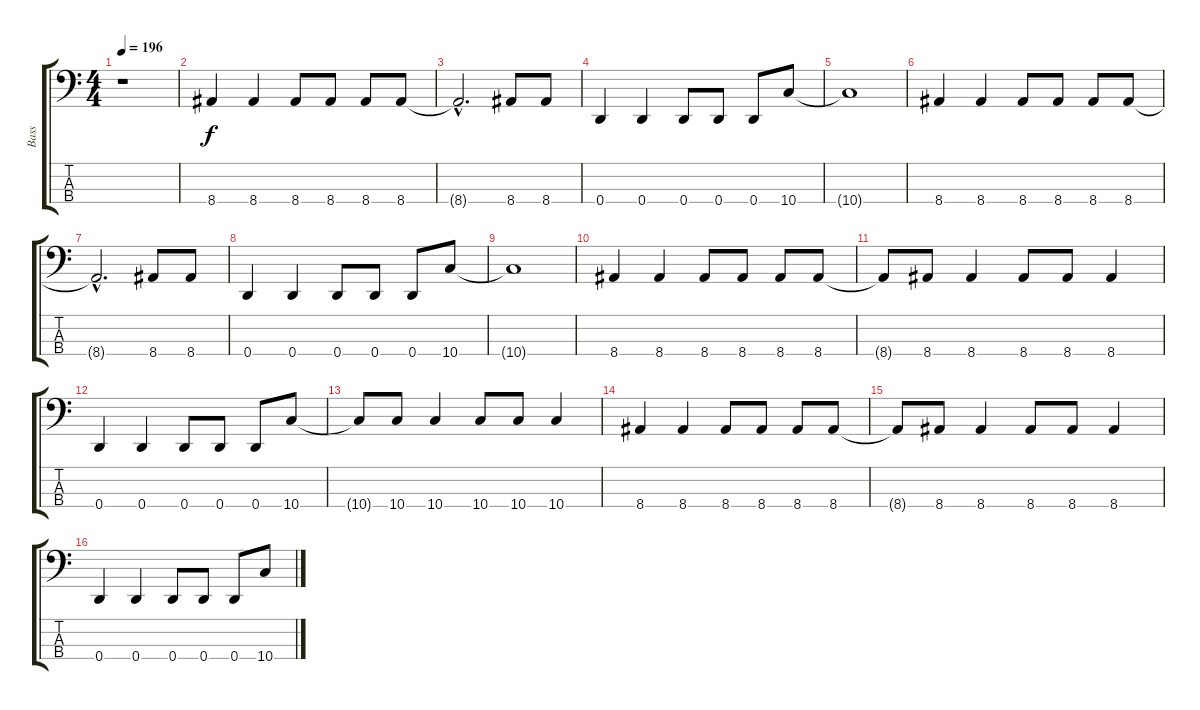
\track ("Bass" "Bass") {instrument electricbassfinger}
\staff {score tabs}
\tuning (G2 D2 A1 D1) {hide}
\ts (4 4)
\tempo 196
\clef f4
\ks c
r.1{dy f} |
8.4.4 8.4.4 8.4.8 8.4.8 8.4.8 8.4.8 |
8.4{hac t}.2{d} 8.4.8 8.4.8 |
0.4.4 0.4.4 0.4.8 0.4.8 0.4.8 10.4.8 |
10.4{t}.1 |
8.4.4 8.4.4 8.4.8 8.4.8 8.4.8 8.4.8 |
8.4{hac t}.2{d} 8.4.8 8.4.8 |
0.4.4 0.4.4 0.4.8 0.4.8 0.4.8 10.4.8 |
10.4{t}.1 |
8.4.4 8.4.4 8.4.8 8.4.8 8.4.8 8.4.8 |
8.4{t}.8 8.4.8 8.4.4 8.4.8 8.4.8 8.4.4 |
0.4.4 0.4.4 0.4.8 0.4.8 0.4.8 10.4.8 |
10.4{t}.8 10.4.8 10.4.4 10.4.8 10.4.8 10.4.4 |
8.4.4 8.4.4 8.4.8 8.4.8 8.4.8 8.4.8 |
8.4{t}.8 8.4.8 8.4.4 8.4.8 8.4.8 8.4.4 |
0.4.4 0.4.4 0.4.8 0.4.8 0.4.8 10.4.8
